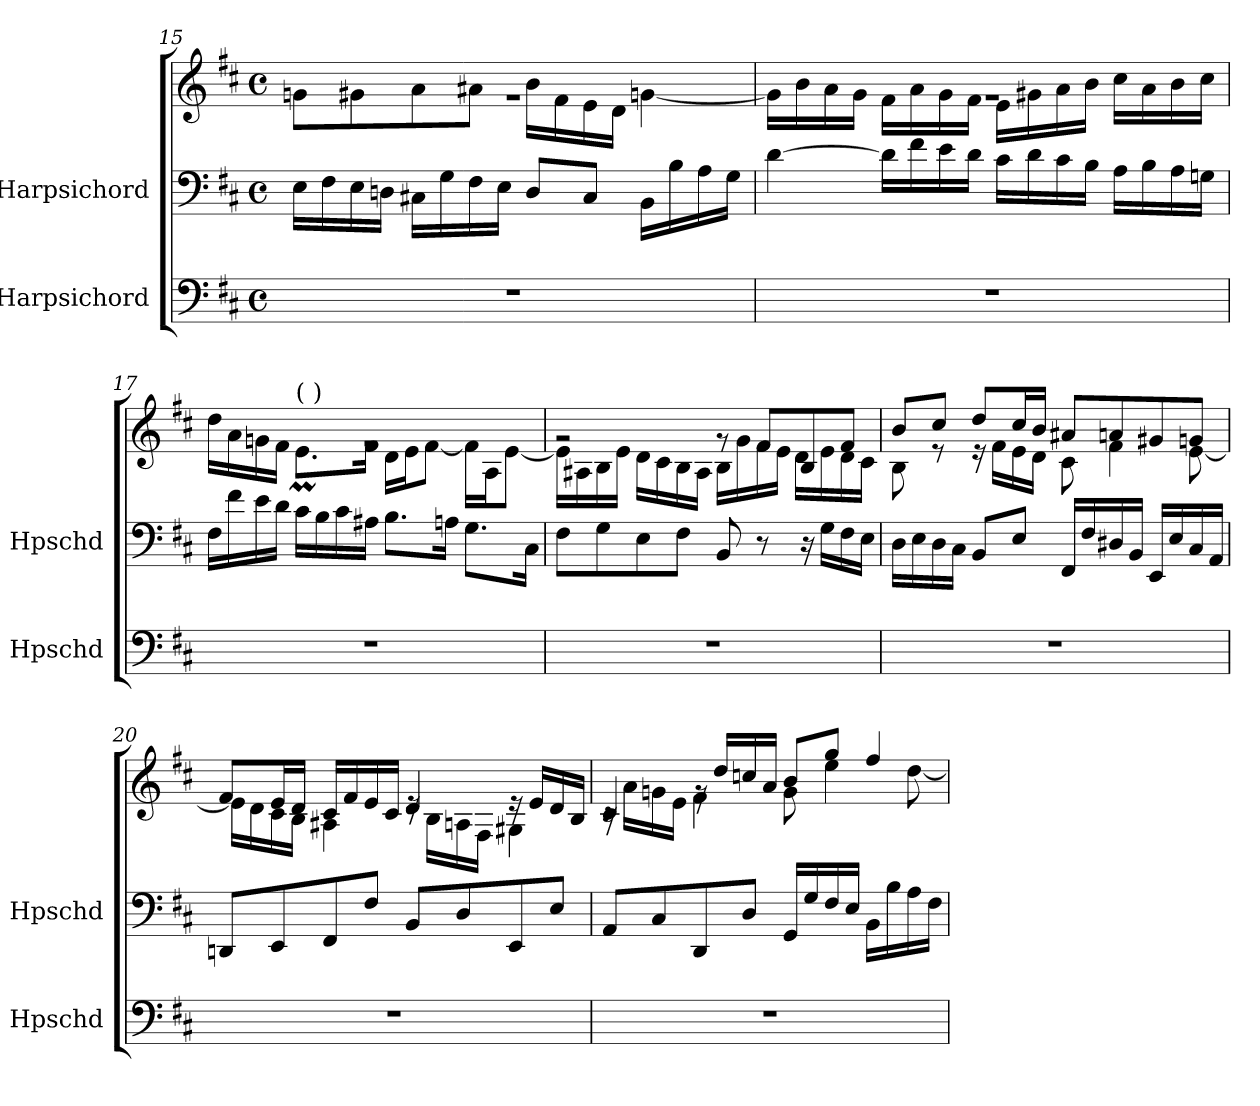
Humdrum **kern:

**kern	**kern	**kern
*part2	*part1	*part1
*staff3	*staff2	*staff1
*I"Harpsichord	*I"Harpsichord	*
*I'Hpschd	*I'Hpschd	*
*clefF4	*clefF4	*clefG2
*k[f#c#]	*k[f#c#]	*k[f#c#]
*M4/4	*M4/4	*M4/4
*met(c)	*met(c)	*met(c)
=15	=15	=15
*	*	*^
1r	16E\LL	1rg	8gn\L
.	16F#\	.	.
.	16E\	.	8g#X\
.	16Dn\JJ	.	.
.	16C#X\LL	.	8a\
.	16G\	.	.
.	16F#\	.	8a#X\J
.	16E\JJ	.	.
.	8D/L	.	16b\LL
.	.	.	16f#\
.	8C#/J	.	16e\
.	.	.	16d\JJ
.	16BB\LL	.	[4gn\
.	16B\	.	.
.	16A\	.	.
.	16G\JJ	.	.
!!LO:LB:g=z	!!
=16	=16	=16	=16
1r	[4d\	1rg	16g\LL]
.	.	.	16b\
.	.	.	16a\
.	.	.	16g\JJ
.	16d\LL]	.	16f#\LL
.	16f#\	.	16a\
.	16e\	.	16g\
.	16d\JJ	.	16f#\JJ
.	16c#\LL	.	16e\LL
.	16d\	.	16g#X\
.	16c#\	.	16a\
.	16B\JJ	.	16b\JJ
.	16A\LL	.	16cc#\LL
.	16B\	.	16a\
.	16A\	.	16b\
.	16Gn\JJ	.	16cc#\JJ
=17	=17	=17	=17
1r	16F#\LL	1rg	16dd\LL
.	16f#\	.	16a\
.	16e\	.	16gn\
.	16d\JJ	.	16f#\JJ
!	!	!	!LO:TX:a:t=(   )
.	16c#\LL	.	8.eM\L
.	16B\	.	.
.	16c#\	.	.
.	16A#X\JJ	.	16f#\Jk
.	8.B\L	.	16d\LL
.	.	.	16e\J
.	.	.	[8f#\J
.	16An\Jk	.	.
.	8.G\L	.	16f#\LL]
.	.	.	16A\J
.	.	.	[8e\J
.	16C#\Jk	.	.
=18	=18	=18	=18
1r	8F#\L	2rg	16e\LL]
.	.	.	16A#X\
.	8G\	.	16B\
.	.	.	16e\JJ
.	8E\	.	16d\LL
.	.	.	16c#\
.	8F#\J	.	16B\
.	.	.	16A#\JJ
.	8BB/	8rg	16B\LL
.	.	.	16g\
.	8r	8f#/L	16f#\
.	.	.	16e\JJ
.	16r	8B/	16d\LL
.	16G\LL	.	16e\
.	16F#\	8f#/J	16d\
.	16E\JJ	.	16c#\JJ
!!LO:LB:g=z	!!
=19	=19	=19	=19
1r	16D\LL	8b/L	8B\
.	16E\	.	.
.	16D\	8cc#/J	8re
.	16C#\JJ	.	.
.	8BB/L	8dd/L	16re
.	.	.	16f#\LL
.	8E/J	16cc#/L	16e\
.	.	16b/JJ	16d\JJ
.	16FF#/LL	8a#X/L	8c#\
.	16F#/	.	.
.	16D#X/	8an/	4f#\
.	16BB/JJ	.	.
.	16EE/LL	8g#X/	.
.	16E/	.	.
.	16C#/	8gn/J	[8e\
.	16AA/JJ	.	.
=20	=20	=20	=20
1r	8DDn/L	8f#/L	16e\LL]
.	.	.	16d\
.	8EE/	16e/L	16c#\
.	.	16d/JJ	16B\JJ
.	8FF#/	16c#/LL	4A#X\
.	.	16f#/	.
.	8F#/J	16e/	.
.	.	16c#/JJ	.
.	8BB/L	4d/	16re
.	.	.	16B\LL
.	8D/	.	16An\
.	.	.	16F#\JJ
.	8EE/	16re	4G#X\
.	.	16e/LL	.
.	8E/J	16d/	.
.	.	16B/JJ	.
=21	=21	=21	=21
1r	8AA/L	4c#/	16rc
.	.	.	16a\LL
.	8C#/	.	16gn\
.	.	.	16e\JJ
.	8DD/	16rg	4f#\
.	.	16dd/LL	.
.	8D/J	16ccn/	.
.	.	16a/JJ	.
.	16GG/LL	8b/L	8g\
.	16G/	.	.
.	16F#/	8gg/J	4ee\
.	16E/JJ	.	.
.	16BB\LL	4ff#/	.
.	16B\	.	.
.	16A\	.	[8dd\
.	16F#\JJ	.	.
*	*	*v	*v
=	=	=
*-	*-	*-
